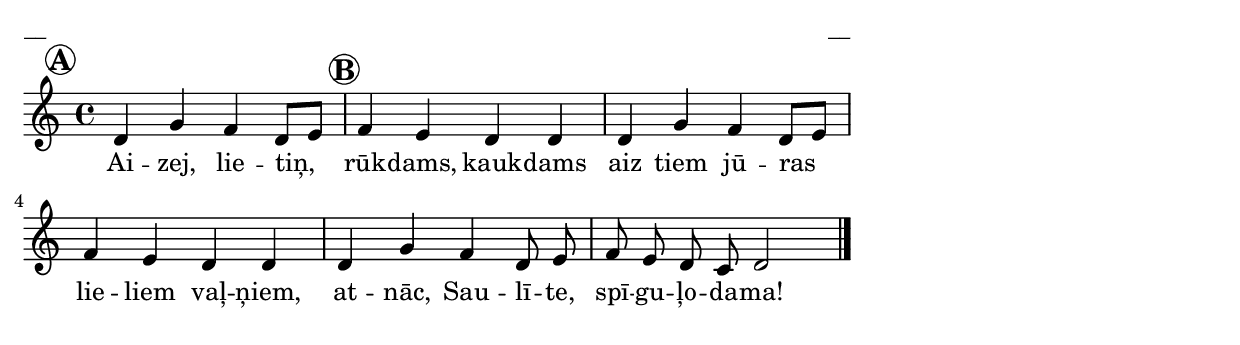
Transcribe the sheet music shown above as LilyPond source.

\version "2.13.16"
%\header {
%    title = "Aizej, lietiņ, rūkdams kaukdams"
%}
\paper {
line-width = 14\cm
left-margin = 0.4\cm
between-system-padding = 0.1\cm
between-system-space = 0.1\cm
}
\layout {
indent = #0
ragged-last = ##f
}


voiceA = \relative c' {
\clef "treble"
\key c \major
\override Score.RehearsalMark #'break-align-symbols = #'(time-signature)
\time 4/4 \mark \markup {  \circle \bold A }
d4 g f d8[ e] | \mark \markup {  \circle \bold B }
f4 e d d |
d4 g f d8[ e] |
f4 e d d |
d4 g f d8 e |
f8 e d c d2 |
\bar "|."
} 


lyricA = \lyricmode {
Ai -- zej, lie -- tiņ, rūk -- dams, kauk -- dams aiz tiem jū -- ras lie -- liem vaļ -- ņiem, 
at -- nāc, Sau -- lī -- te, spī -- gu -- ļo -- da -- ma! 
} 


fullScore = <<
\new Staff {
<<
\new Voice = "voiceA" { \oneVoice \autoBeamOff \voiceA }
\lyricsto "voiceA" \new Lyrics \lyricA
>>
}
>>

\score {
\fullScore
\header { piece = "__" opus = "__" }
}
\markup { \with-color #(x11-color 'white) \sans \smaller "__" }
\score {
\unfoldRepeats
\fullScore
\midi {
\context { \Staff \remove "Staff_performer" }
\context { \Voice \consists "Staff_performer" }
}
}



